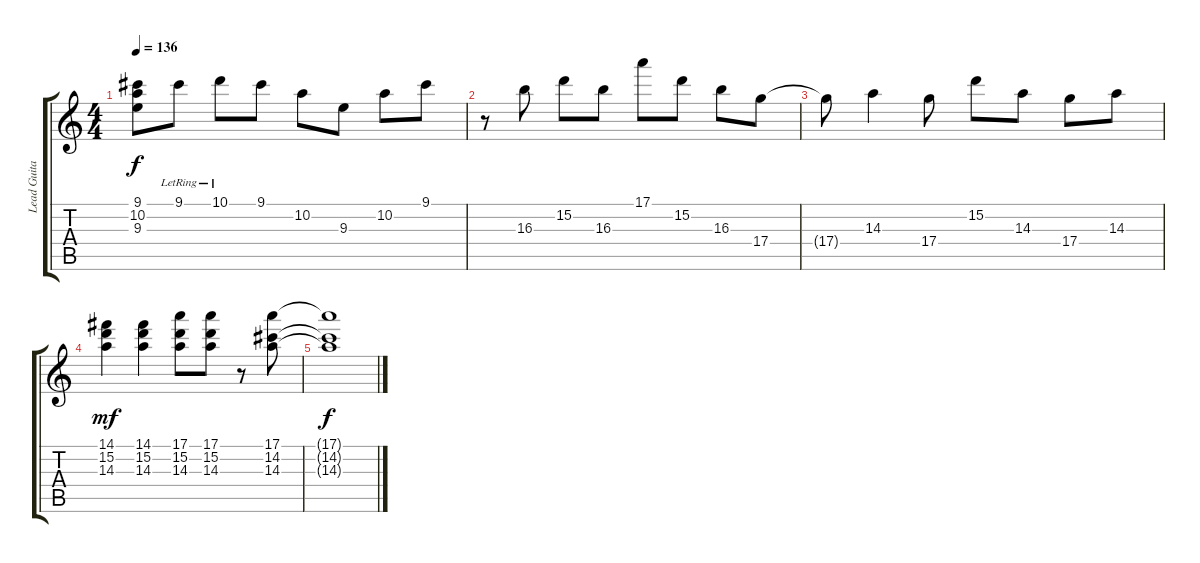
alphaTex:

\track ("Lead Guitar I" "Lead Guita") {instrument electricguitarclean}
\staff {score tabs}
\tuning (E4 B3 G3 D3 A2 E2) {hide}
\ts (4 4)
\tempo 136
\clef g2
\ks c
(9.1{t} 10.2{t} 9.3{t}).8{dy f} 9.1{lr}.8 10.1{lr}.8 9.1.8 10.2.8 9.3.8 10.2.8 9.1.8 |
r.8 16.3.8 15.2.8 16.3.8 17.1.8 15.2.8 16.3.8 17.4.8 |
17.4{t}.8 14.3.4 17.4.8 15.2.8 14.3.8 17.4.8 14.3.8 |
(14.1 15.2 14.3).4{dy mf} (14.1 15.2 14.3).4 (17.1 15.2 14.3).8 (17.1 15.2 14.3).8 r.8 (17.1 14.2 14.3).8 |
(17.1{t} 14.2{t} 14.3{t}).1{dy f}
